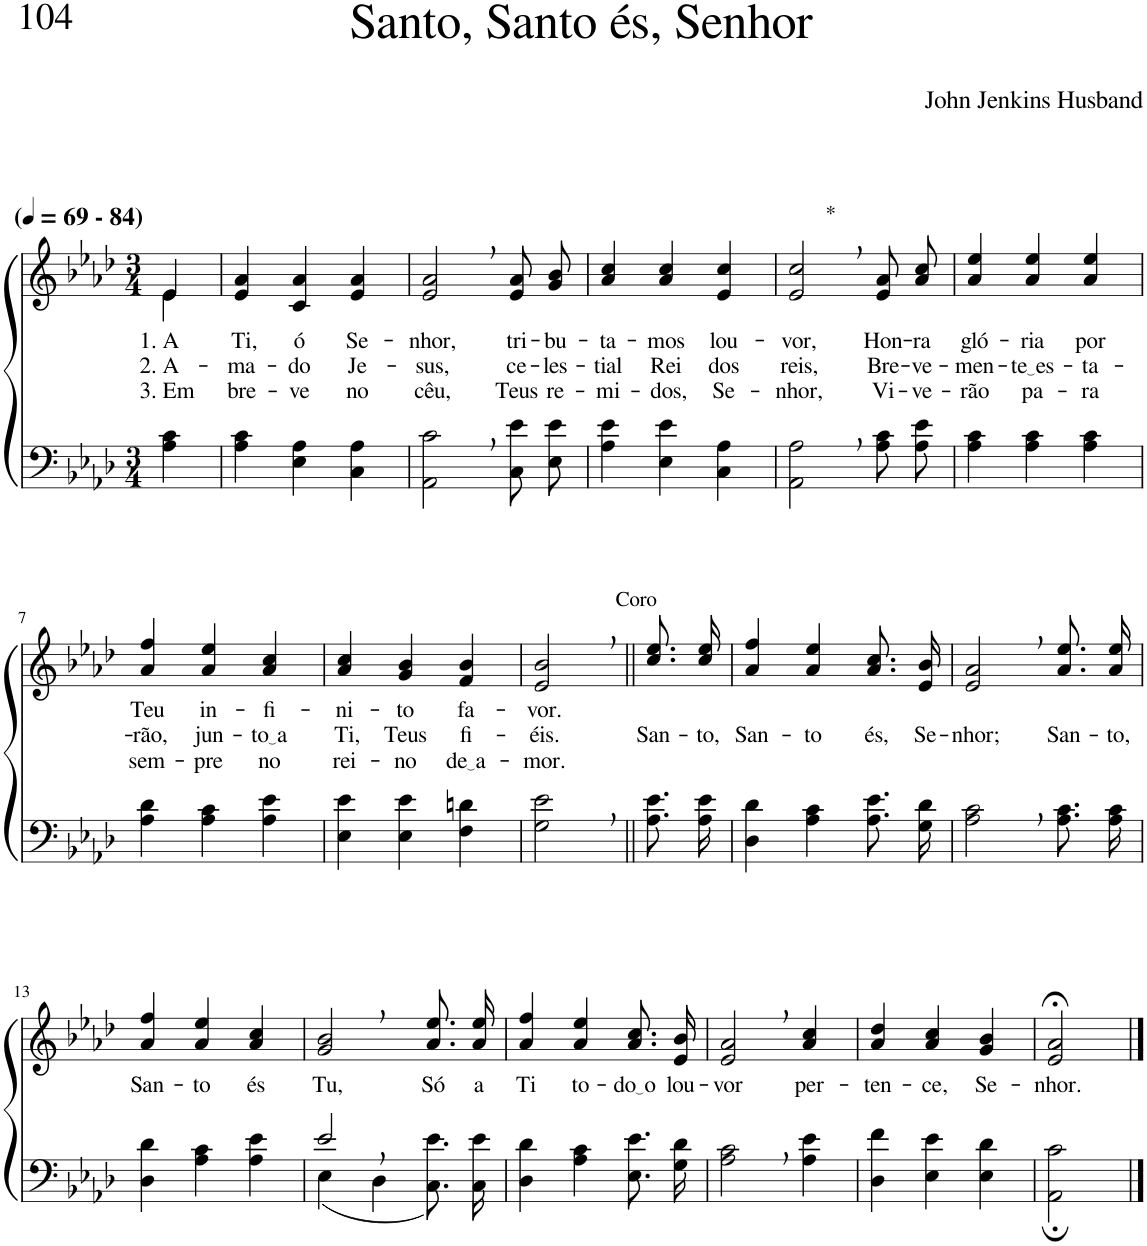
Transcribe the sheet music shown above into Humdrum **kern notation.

**kern	**kern	**text	**text	**text
*part2	*part1	*part1	*part1	*part1
*staff2	*staff1	*staff1	*staff1	*staff1
*I"Parte III e IV	*I"Parte I e II	*	*	*
*clefF4	*clefG2	*	*	*
*Trd2c3	*Trd2c3	*	*	*
*k[b-e-a-d-]	*k[b-e-a-d-]	*	*	*
*M3/4	*M3/4	*	*	*
*MM69	*MM69	*	*	*
=1	=1	=1	=1	=1
*	*^	*	*	*
!	!LO:TX:a:B:t=(	!	!	!	!
!	!LO:TX:a:B:t=- 84)	!	!	!	!
!	!	!	!LO:LY:b	!LO:LY:b	!LO:LY:b
4A-\ 4c\	4e-/	4e-\	1. A	2. A-	3. Em
=2	=2	=2	=2	=2	=2
!	!	!	!LO:LY:b	!LO:LY:b	!LO:LY:b
*	*v	*v	*	*	*
4A-\ 4c\	4e-/ 4a-/	Ti,	-ma-	bre-
!	!	!LO:LY:b	!LO:LY:b	!LO:LY:b
4E-\ 4A-\	4c/ 4a-/	ó	-do	-ve
!	!	!LO:LY:b	!LO:LY:b	!LO:LY:b
4C\ 4A-\	4e-/ 4a-/	Se-	Je-	no
=3	=3	=3	=3	=3
!	!	!LO:LY:b	!LO:LY:b	!LO:LY:b
2AA-\, 2c\,	2e-/, 2a-/,	-nhor,	-sus,	cêu,
!	!	!LO:LY:b	!LO:LY:b	!LO:LY:b
8C\ 8e-\L	8e-/ 8a-/L	tri-	ce-	Teus
!	!	!LO:LY:b	!LO:LY:b	!LO:LY:b
8E-\ 8e-\J	8g/ 8b-/J	-bu-	-les-	re-
=4	=4	=4	=4	=4
!	!	!LO:LY:b	!LO:LY:b	!LO:LY:b
4A-\ 4e-\	4a-/ 4cc/	-ta-	-tial	-mi-
!	!	!LO:LY:b	!LO:LY:b	!LO:LY:b
4E-\ 4e-\	4a-/ 4cc/	-mos	Rei	-dos,
!	!	!LO:LY:b	!LO:LY:b	!LO:LY:b
4C\ 4A-\	4e-/ 4cc/	lou-	dos	Se-
=5	=5	=5	=5	=5
!	!LO:TX:a:t=*	!	!	!
!	!	!LO:LY:b	!LO:LY:b	!LO:LY:b
2AA-\, 2A-\,	2e-/, 2cc/,	-vor,	reis,	-nhor,
!	!	!LO:LY:b	!LO:LY:b	!LO:LY:b
8A-\ 8c\L	8e-/ 8a-/L	Hon-	Bre-	Vi-
!	!	!LO:LY:b	!LO:LY:b	!LO:LY:b
8A-\ 8e-\J	8a-/ 8cc/J	-ra	-ve-	-ve-
=6	=6	=6	=6	=6
!	!	!LO:LY:b	!LO:LY:b	!LO:LY:b
4A-\ 4c\	4a-/ 4ee-/	gló-	-men-	-rão
!	!	!LO:LY:b	!LO:LY:b	!LO:LY:b
4A-\ 4c\	4a-/ 4ee-/	-ria	te es	pa-
!	!	!LO:LY:b	!LO:LY:b	!LO:LY:b
4A-\ 4c\	4a-/ 4ee-/	por	-ta-	-ra
!!LO:LB:g=z
=7	=7	=7	=7	=7
!	!	!LO:LY:b	!LO:LY:b	!LO:LY:b
4A-\ 4d-\	4a-/ 4ff/	Teu	-rão,	sem-
!	!	!LO:LY:b	!LO:LY:b	!LO:LY:b
4A-\ 4c\	4a-/ 4ee-/	in-	jun-	-pre
!	!	!LO:LY:b	!LO:LY:b	!LO:LY:b
4A-\ 4e-\	4a-/ 4cc/	-fi-	to a	no
=8	=8	=8	=8	=8
!	!	!LO:LY:b	!LO:LY:b	!LO:LY:b
4E-\ 4e-\	4a-/ 4cc/	-ni-	Ti,	rei-
!	!	!LO:LY:b	!LO:LY:b	!LO:LY:b
4E-\ 4e-\	4g/ 4b-/	-to	Teus	-no
!	!	!LO:LY:b	!LO:LY:b	!LO:LY:b
4F\ 4dn\	4f/ 4b-/	fa-	fi-	de a
=9	=9	=9	=9	=9
!	!LO:TX:a:t=Coro	!	!	!
!	!	!LO:LY:b	!LO:LY:b	!LO:LY:b
2G\, 2e-\,	2e-/, 2b-/,	-vor.	-éis.	-mor.
=10||	=10||	=10||	=10||	=10||
!	!	!	!LO:LY:b	!
8.A-\ 8.e-\L	8.cc\ 8.ee-\L	.	San-	.
!	!	!	!LO:LY:b	!
16A-\ 16e-\Jk	16cc\ 16ee-\Jk	.	-to,	.
=11	=11	=11	=11	=11
!	!	!	!LO:LY:b	!
4D-\ 4d-\	4a-/ 4ff/	.	San-	.
!	!	!	!LO:LY:b	!
4A-\ 4c\	4a-/ 4ee-/	.	-to	.
!	!	!	!LO:LY:b	!
8.A-\ 8.e-\L	8.a-/ 8.cc/L	.	és,	.
!	!	!	!LO:LY:b	!
16G\ 16d-\Jk	16e-/ 16b-/Jk	.	Se-	.
=12	=12	=12	=12	=12
!	!	!	!LO:LY:b	!
2A-\, 2c\,	2e-/, 2a-/,	.	-nhor;	.
!	!	!	!LO:LY:b	!
8.A-\ 8.c\L	8.a-\ 8.ee-\L	.	San-	.
!	!	!	!LO:LY:b	!
16A-\ 16c\Jk	16a-\ 16ee-\Jk	.	-to,	.
!!LO:LB:g=z
=13	=13	=13	=13	=13
!	!	!LO:LY:b	!	!
4D-\ 4d-\	4a-/ 4ff/	San-	.	.
!	!	!LO:LY:b	!	!
4A-\ 4c\	4a-/ 4ee-/	-to	.	.
!	!	!LO:LY:b	!	!
4A-\ 4e-\	4a-/ 4cc/	és	.	.
=14	=14	=14	=14	=14
*^	*	*	*	*
!	!	!	!LO:LY:b	!	!
2e-,/	(4E-\	2g/, 2b-/,	Tu,	.	.
.	4D-\	.	.	.	.
!	!	!	!LO:LY:b	!	!
4ryy	8.C\ 8.e-\L)	8.a-\ 8.ee-\L	Só	.	.
!	!	!	!LO:LY:b	!	!
.	16C\ 16e-\Jk	16a-\ 16ee-\Jk	a	.	.
=15	=15	=15	=15	=15	=15
!	!	!	!LO:LY:b	!	!
*v	*v	*	*	*	*
4D-\ 4d-\	4a-/ 4ff/	Ti	.	.
!	!	!LO:LY:b	!	!
4A-\ 4c\	4a-/ 4ee-/	to-	.	.
!	!	!LO:LY:b	!	!
8.E-\ 8.e-\L	8.a-/ 8.cc/L	do o	.	.
!	!	!LO:LY:b	!	!
16G\ 16d-\Jk	16e-/ 16b-/Jk	lou-	.	.
=16	=16	=16	=16	=16
!	!	!LO:LY:b	!	!
2A-\, 2c\,	2e-/, 2a-/,	-vor	.	.
!	!	!LO:LY:b	!	!
4A-\ 4e-\	4a-/ 4cc/	per-	.	.
=17	=17	=17	=17	=17
!	!	!LO:LY:b	!	!
4D-\ 4f\	4a-/ 4dd-/	-ten-	.	.
!	!	!LO:LY:b	!	!
4E-\ 4e-\	4a-/ 4cc/	-ce,	.	.
!	!	!LO:LY:b	!	!
4E-\ 4d-\	4g/ 4b-/	Se-	.	.
=18	=18	=18	=18	=18
!	!	!LO:LY:b	!	!
2AA-\; 2c\;	2e-/;< 2a-/;<	-nhor.	.	.
==	==	==	==	==
*-	*-	*-	*-	*-
